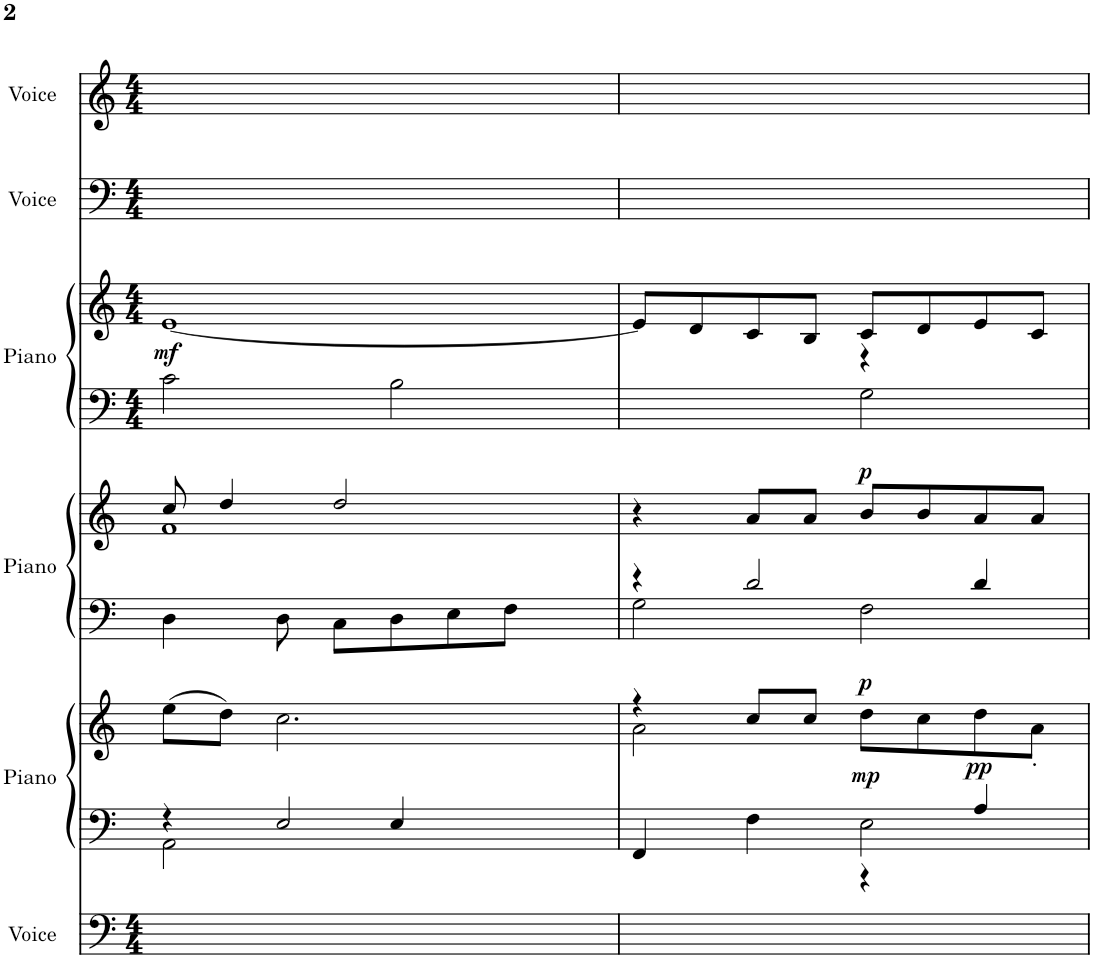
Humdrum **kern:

**kern	**kern	**kern	**dynam	**kern	**kern	**dynam	**kern	**kern	**dynam	**kern	**kern
*part6	*part5	*part5	*part5	*part4	*part4	*part4	*part3	*part3	*part3	*part2	*part1
*staff9	*staff8	*staff7	*staff7/8	*staff6	*staff5	*staff5/6	*staff4	*staff3	*staff3/4	*staff2	*staff1
*I"Voice	*I"Piano	*	*	*I"Piano	*	*	*I"Piano	*	*	*I"Voice	*I"Voice
*I'V	*I'Pno	*	*	*I'Pno	*	*	*I'Pno	*	*	*I'V	*I'V
*clefF4	*clefF4	*clefG2	*	*clefF4	*clefG2	*	*clefF4	*clefG2	*	*clefF4	*clefG2
*k[]	*k[]	*k[]	*	*k[]	*k[]	*	*k[]	*k[]	*	*k[]	*k[]
*M4/4	*	*	*	*	*	*	*M4/4	*M4/4	*	*M4/4	*M4/4
=1	=1	=1	=1	=1	=1	=1	=1	=1	=1	=1	=1
*	*^	*	*	*	*^	*	*	*	*	*	*
!	!	!	!	!	!	!	!	!	!	!	!LO:DY:b	!	!
1ryy	4r	2AA\	(>8ee\L	.	4D\	8cc/	1f	.	2c\	[<1e	mf	1ryy	1ryy
.	.	.	8dd\J)	.	.	4dd/	.	.	.	.	.	.	.
.	2E/	.	2.cc\	.	8D\	.	.	.	.	.	.	.	.
.	.	.	.	.	8C\L	2dd/	.	.	.	.	.	.	.
.	.	4E/	.	.	8D\	.	.	.	2B\	.	.	.	.
.	.	.	.	.	8E\	.	.	.	.	.	.	.	.
.	4ryy	4ryy	.	.	8F\J	.	.	.	.	.	.	.	.
.	.	.	.	.	8ryy	8ryy	.	.	.	.	.	.	.
*	*	*	*	*	*	*v	*v	*	*	*	*	*	*
=2	=2	=2	=2	=2	=2	=2	=2	=2	=2	=2	=2	=2
*	*	*	*^	*	*^	*	*	*	*^	*	*	*
1ryy	4FF/	2ryy	4r	2a\	.	4r	2G\	4r	.	2ryy	8e/L]	2ryy	.	1ryy	1ryy
.	.	.	.	.	.	.	.	.	.	.	8d/	.	.	.	.
.	4F\	.	8cc/L	.	.	2d/	.	8a/L	.	.	8c/	.	.	.	.
.	.	.	8cc/J	.	.	.	.	8a/J	.	.	8B/J	.	.	.	.
!	!	!	!	!	!LO:DY:b	!	!	!	!	!	!	!	!	!	!
!	!	!	!	!	!LO:DY:n=1:a	!	!	!	!LO:DY:a	!	!	!	!	!	!
.	2E\	4r	2ryy	8dd\L	mp p	.	2F\	8b/L	p	2G\	8c/L	4r	.	.	.
.	.	.	.	8cc\	.	.	.	8b/	.	.	8d/	.	.	.	.
!	!	!	!	!	!LO:DY:n=2:b	!	!	!	!	!	!	!	!	!	!
.	.	4A/	.	8dd\	pp	4d/	.	8a/	.	.	8e/	4ryy	.	.	.
.	.	.	.	8a'\J	.	.	.	8a/J	.	.	8c/J	.	.	.	.
*	*v	*v	*	*	*	*v	*v	*	*	*	*v	*v	*	*	*
*	*	*v	*v	*	*	*	*	*	*	*	*	*
=	=	=	=	=	=	=	=	=	=	=	=
*-	*-	*-	*-	*-	*-	*-	*-	*-	*-	*-	*-
